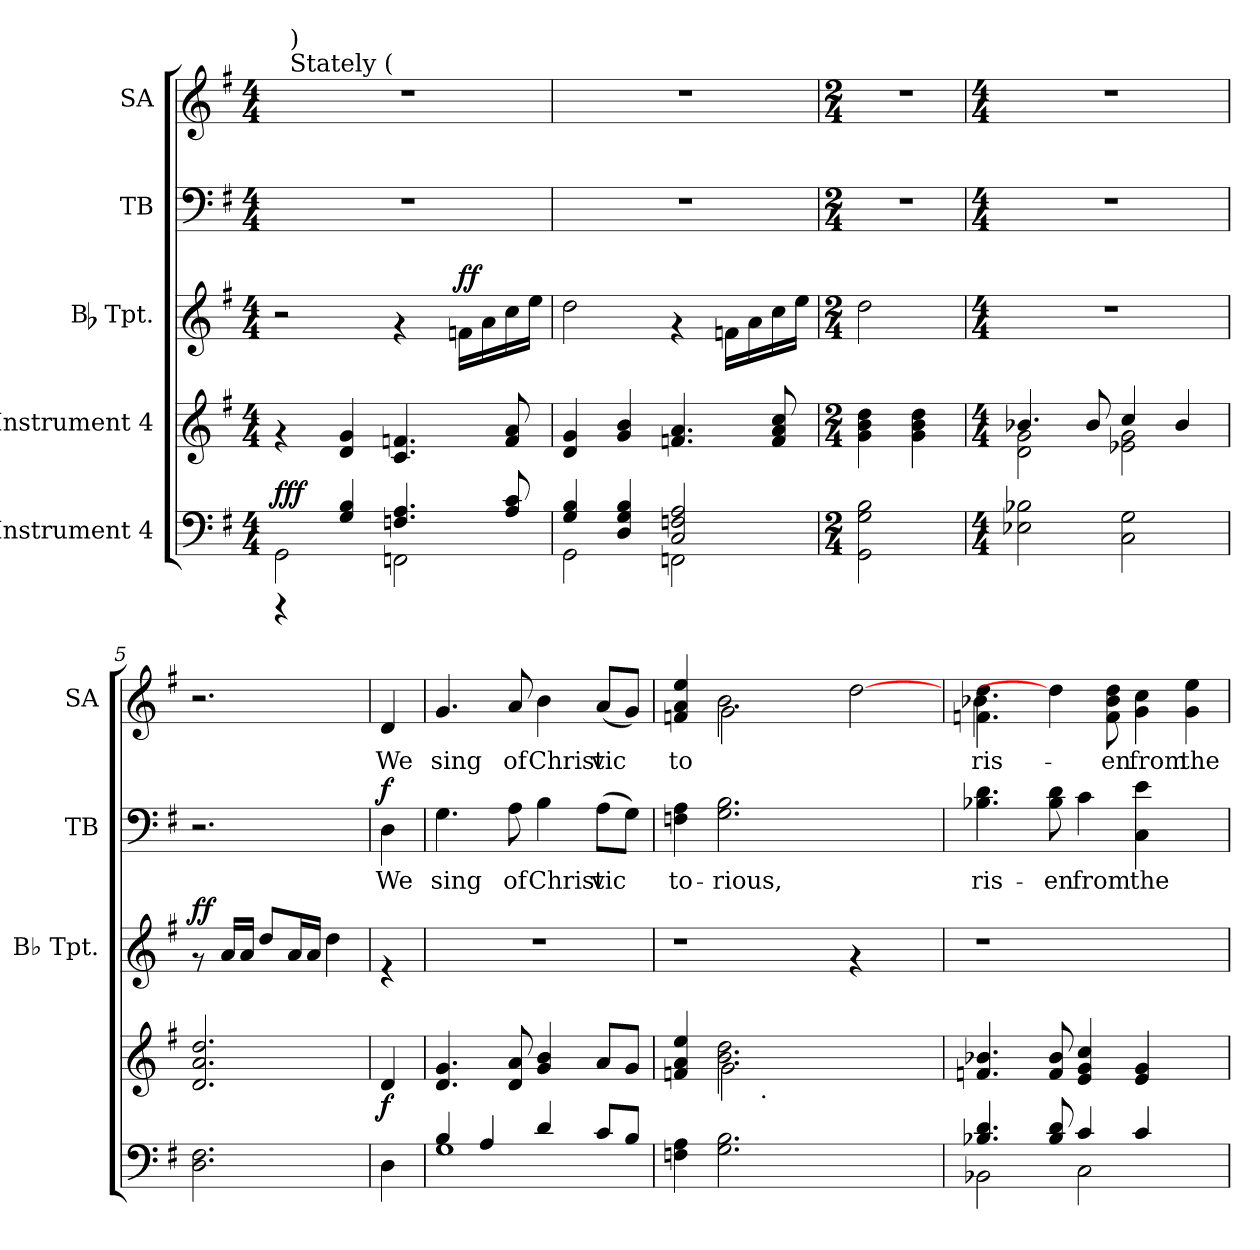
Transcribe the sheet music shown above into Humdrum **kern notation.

**kern	**dynam	**kern	**dynam	**kern	**dynam	**kern	**text	**dynam	**kern	**text
*part5	*part5	*part4	*part4	*part3	*part3	*part2	*part2	*part2	*part1	*part1
*staff5	*staff5	*staff4	*staff4	*staff3	*staff3	*staff2	*staff2	*staff2	*staff1	*staff1
*I"Instrument 4	*	*I"Instrument 4	*	*I"Bb Tpt.	*	*I"TB	*	*	*I"SA	*
*	*	*	*	*I'Bb Tpt.	*	*I'TB	*	*	*I'SA	*
!!LO:PB:g=z
*stria5	*	*stria5	*	*stria5	*	*stria5	*	*	*stria5	*
*clefF4	*	*clefG2	*	*clefG2	*	*clefF4	*	*	*clefG2	*
*k[f#]	*	*k[f#]	*	*k[f#]	*	*k[f#]	*	*	*k[f#]	*
*G:	*	*G:	*	*G:	*	*G:	*	*	*G:	*
*M4/4	*	*M4/4	*	*M4/4	*	*M4/4	*	*	*M4/4	*
=1	=1	=1	=1	=1	=1	=1	=1	=1	=1	=1
*^	*	*	*	*	*	*	*	*	*	*
!	!	!LO:DY:b	!	!	!	!	!	!	!	!	!
!	!	!LO:DY:n=1:a	!	!	!	!	!	!	!	!	!
*	*	*	*	*	*	*	*	*	*	*^	*
4rCCC	2GG\	f ff	4rf	.	2r	.	1r	.	.	1r	32ryy	.
*	*	*	*	*	*	*	*	*	*	*MM88	*	*
!	!	!	!	!	!	!	!	!	!	!	!LO:TX:a:t=Stately (	!
!	!	!	!	!	!	!	!	!	!	!	!LO:TX:a:t=)	!
.	.	.	.	.	.	.	.	.	.	.	2ryy	.
4G/ 4B/	.	.	4d/ 4g/	.	.	.	.	.	.	.	.	.
4.A/ 4.Fn/	2FFn\	.	4.c/ 4.fn/	.	4rf	.	.	.	.	.	.	.
.	.	.	.	.	.	.	.	.	.	.	4...ryy	.
!	!	!	!	!	!	!LO:DY:a	!	!	!	!	!	!
.	.	.	.	.	16fn\L	ff	.	.	.	.	.	.
.	.	.	.	.	16a\	.	.	.	.	.	.	.
8A/ 8c/	.	.	8a/ 8f/	.	16cc\	.	.	.	.	.	.	.
.	.	.	.	.	16ee\J	.	.	.	.	.	.	.
*	*	*	*	*	*	*	*	*	*	*v	*v	*
=2	=2	=2	=2	=2	=2	=2	=2	=2	=2	=2	=2
4B/ 4G/	2GG\	.	4d/ 4g/	.	2dd\	.	1r	.	.	1r	.
4B/ 4G/ 4D/	.	.	4b/ 4g/	.	.	.	.	.	.	.	.
2A/ 2Fn/ 2C/	2FFn\	.	4.a/ 4.fn/	.	4rf	.	.	.	.	.	.
.	.	.	.	.	16fn\L	.	.	.	.	.	.
.	.	.	.	.	16a\	.	.	.	.	.	.
.	.	.	8a/ 8f/ 8cc/	.	16cc\	.	.	.	.	.	.
.	.	.	.	.	16ee\J	.	.	.	.	.	.
*v	*v	*	*	*	*	*	*	*	*	*	*
=3	=3	=3	=3	=3	=3	=3	=3	=3	=3	=3
*M2/4	*	*M2/4	*	*M2/4	*	*M2/4	*	*	*M2/4	*
2B\ 2G\ 2GG\	.	4b\ 4g\ 4dd\	.	2dd\	.	2r	.	.	2r	.
.	.	4b\ 4g\ 4dd\	.	.	.	.	.	.	.	.
=4	=4	=4	=4	=4	=4	=4	=4	=4	=4	=4
*M4/4	*	*M4/4	*	*M4/4	*	*M4/4	*	*	*M4/4	*
*	*	*^	*	*	*	*	*	*	*	*
2B-X\ 2E-X\	.	4.b-X/	2d\ 2g\	.	1r	.	1r	.	.	1r	.
.	.	8b-/	.	.	.	.	.	.	.	.	.
2G\ 2C\	.	4cc/	2e-X\ 2g\	.	.	.	.	.	.	.	.
.	.	4b-/	.	.	.	.	.	.	.	.	.
*	*	*v	*v	*	*	*	*	*	*	*	*
=5	=5	=5	=5	=5	=5	=5	=5	=5	=5	=5
!	!	!	!	!	!LO:DY:a	!	!	!	!	!
2.F#\ 2.D\	.	2.a/ 2.d/ 2.dd/	.	8rf	ff	2.r	.	.	2.r	.
.	.	.	.	16a/L	.	.	.	.	.	.
.	.	.	.	16a/J	.	.	.	.	.	.
.	.	.	.	8dd/L	.	.	.	.	.	.
.	.	.	.	16a/	.	.	.	.	.	.
.	.	.	.	16a/J	.	.	.	.	.	.
.	.	.	.	4dd\	.	.	.	.	.	.
!!LO:LB:g=z
=6	=6	=6	=6	=6	=6	=6	=6	=6	=6	=6
!	!	!	!LO:DY:b	!	!	!	!LO:LY:a:cj	!LO:DY:a	!	!LO:LY:b:cj
4D\	.	4d/	f	4re	.	4D\	We	f	4d/	We
=7	=7	=7	=7	=7	=7	=7	=7	=7	=7	=7
*^	*	*	*	*	*	*	*	*	*	*
!	!	!	!	!	!	!	!	!LO:LY:a:cj	!	!	!LO:LY:b:cj
4B/	1G	.	4.g/ 4.d/	.	1r	.	4.G\	sing	.	4.g/	sing
4A/	.	.	.	.	.	.	.	.	.	.	.
!	!	!	!	!	!	!	!	!LO:LY:a:cj	!	!	!LO:LY:b:cj
.	.	.	8d/ 8a/	.	.	.	8A\	of	.	8a/	of
!	!	!	!	!	!	!	!	!LO:LY:a:cj	!	!	!LO:LY:b:cj
4d/	.	.	4g/ 4b/	.	.	.	4B\	Christ	.	4b\	Christ
!	!	!	!	!	!	!	!	!LO:LY:a:cj	!	!	!LO:LY:b:cj
8c/L	.	.	8a/L	.	.	.	(>8A\L	vic-	.	(<8a/L	vic-
!	!	!	!	!	!	!	!	!LO:LY:a:cj	!	!	!LO:LY:b:cj
8B/J	.	.	8g/J	.	.	.	8G\J)	--	.	8g/J)	--
*v	*v	*	*	*	*	*	*	*	*	*	*
=8	=8	=8	=8	=8	=8	=8	=8	=8	=8	=8
*	*	*^	*	*	*	*	*	*	*	*
!	!	!	!	!	!	!	!	!LO:LY:a:cj	!	!	!LO:LY:b:cj
*	*	*	*^	*	*	*	*	*	*	*^	*
4A\ 4Fn\	.	4a/ 4fn/ 4ee/	4ryy	4ryy	.	1r	.	4Fn\ 4A\	-to-	.	4ee/ 4a/ 4fn/	4ryy	-to-
!	!	!	!	!	!	!	!	!	!LO:LY:a:cj	!	!	!	!
2.B\ 2.G\	.	2.b\ 2.dd\	2g\	8...ryy	.	.	.	2.B\ 2.G\	-rious,	.	2.b\	2g\	.
!	!	!	!	!LO:TX:b:t=.	!	!	!	!	!	!	!	!	!
.	.	.	.	1ryy	.	.	.	.	.	.	.	.	.
.	.	.	2ryy	.	.	.	.	.	.	.	.	2.ryy	.
!	!	!	!	!	!	!	!	!	!	!	!	!	!LO:LY:b:cj
2ryy	.	2ryy	.	.	.	4rf	.	2ryy	.	.	[2dd\	.	-
.	.	.	4ryy	.	.	4ryy	.	.	.	.	.	.	.
.	.	.	.	64ryy	.	.	.	.	.	.	.	.	.
=9	=9	=9	=9	=9	=9	=9	=9	=9	=9	=9	=9	=9	=9
*^	*	*	*	*	*	*	*	*	*	*	*	*	*
!	!	!	!	!	!	!	!	!	!	!LO:LY:a:cj	!	!	!	!LO:LY:b:cj
*	*	*	*v	*v	*v	*	*	*	*	*	*	*	*	*
4.d/ 4.B-X/	2BB-X\	.	4.b-X/ 4.fn/	.	1r	.	4.B-X\ 4.d\	ris-	.	4.dd\ 4.fn\	4b-X\	ris-
.	.	.	.	.	.	.	.	.	.	.	1ryy	.
!	!	!	!	!	!	!	!	!LO:LY:a:cj	!	!	!	!
8d/ 8B-/	.	.	8f/ 8b-/	.	.	.	8d\ 8B-\	-en	.	4dd\]	.	.
!	!	!	!	!	!	!	!	!LO:LY:a:cj	!	!	!	!
4c/	2C\	.	4cc/ 4e/ 4g/	.	.	.	4c\	from	.	.	.	.
!	!	!	!	!	!	!	!	!	!	!	!	!LO:LY:b:cj
.	.	.	.	.	.	.	.	.	.	8dd\ 8b-\ 8f\	.	-en
!	!	!	!	!	!	!	!	!LO:LY:a:cj	!	!	!	!LO:LY:b:cj
4c/	.	.	4e/ 4g/	.	.	.	4e\ 4C\	the	.	4cc\ 4g\	.	from
!	!	!	!	!	!	!	!	!	!	!	!	!LO:LY:b:cj
4ryy	4ryy	.	4ryy	.	4ryy	.	4ryy	.	.	4g\ 4ee\	.	the
*v	*v	*	*	*	*	*	*	*	*	*v	*v	*
=	=	=	=	=	=	=	=	=	=	=
*-	*-	*-	*-	*-	*-	*-	*-	*-	*-	*-
